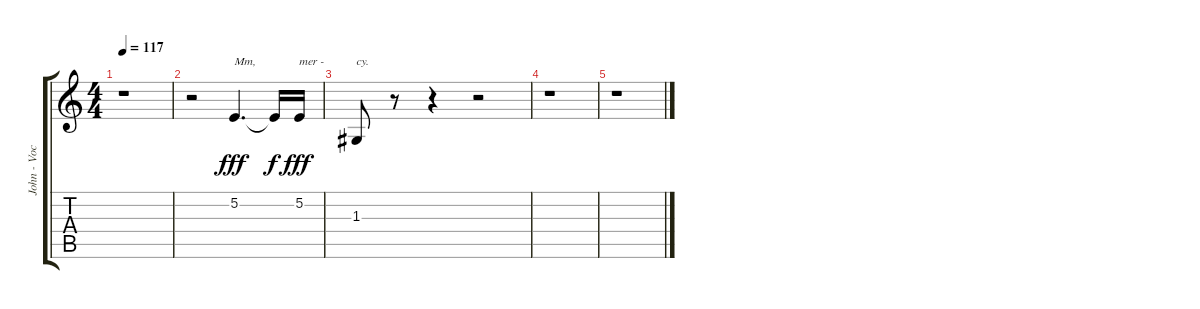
\track ("John - Vocals" "John - Voc") {instrument altosax}
\staff {score tabs}
\tuning (E4 B3 G3 D3 A2 E2) {hide}
\ts (4 4)
\tempo 117
\clef g2
\ks c
r.1{dy fff volume 7} |
r.2{volume 5} 5.2.4{d txt "Mm,"} 5.2{t}.16{dy f} 5.2.16{txt "mer -" dy fff} |
1.3.8{txt "cy." volume 3} r.8 r.4 r.2 |
r.1{volume 2} |
r.1{volume 1}
